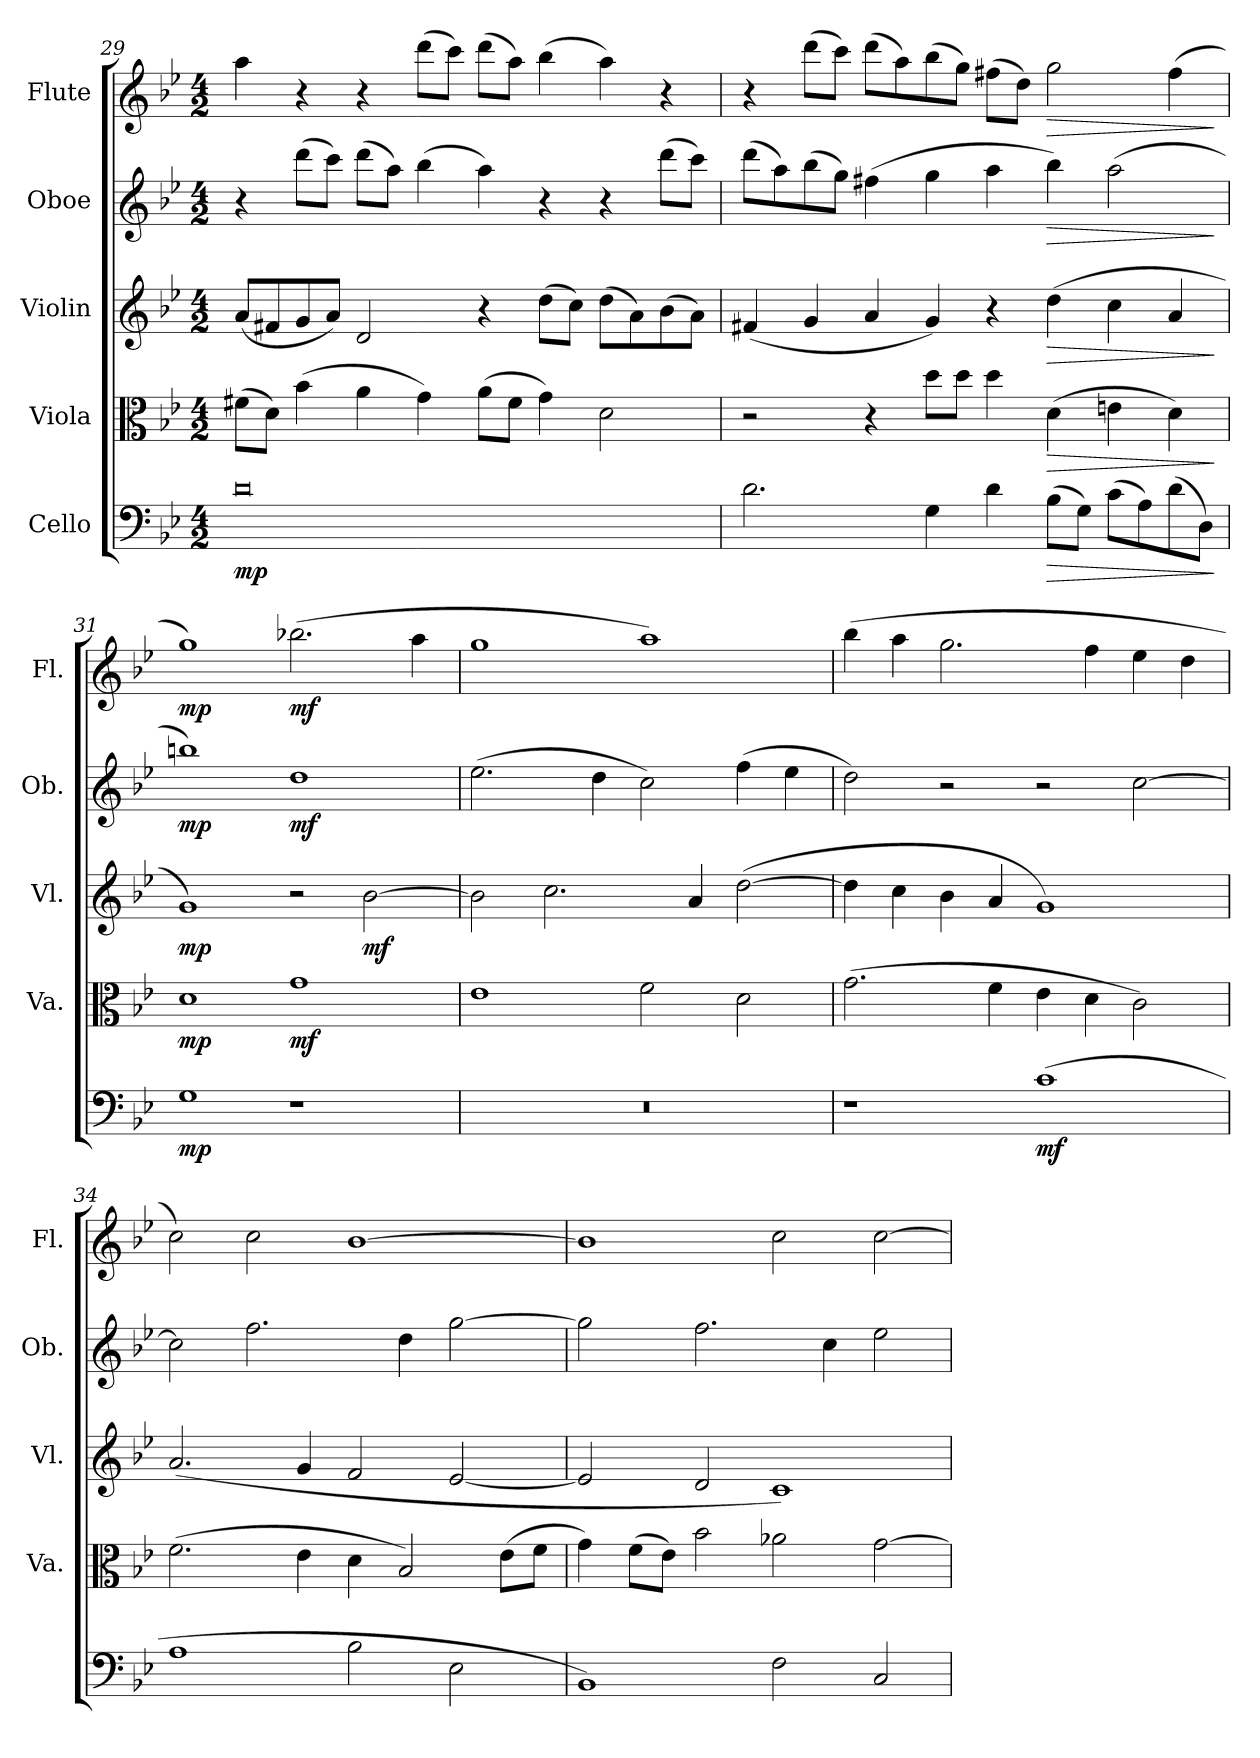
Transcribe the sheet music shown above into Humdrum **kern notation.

**kern	**dynam	**kern	**dynam	**kern	**dynam	**kern	**dynam	**kern	**dynam
*part5	*part5	*part4	*part4	*part3	*part3	*part2	*part2	*part1	*part1
*staff5	*staff5	*staff4	*staff4	*staff3	*staff3	*staff2	*staff2	*staff1	*staff1
*I"Cello	*	*I"Viola	*	*I"Violin	*	*I"Oboe	*	*I"Flute	*
*	*	*I'Va.	*	*I'Vl.	*	*I'Ob.	*	*I'Fl.	*
*clefF4	*	*clefC3	*	*clefG2	*	*clefG2	*	*clefG2	*
*k[b-e-]	*	*k[b-e-]	*	*k[b-e-]	*	*k[b-e-]	*	*k[b-e-]	*
*M4/2	*	*M4/2	*	*M4/2	*	*M4/2	*	*M4/2	*
=29	=29	=29	=29	=29	=29	=29	=29	=29	=29
!	!LO:DY:b	!	!	!	!	!	!	!	!
0d	mp	(>8f#X\L	.	(<8a/L	.	4r	.	4aa\	.
.	.	8d\J)	.	8f#X/	.	.	.	.	.
.	.	(>4b-\	.	8g/	.	(>8ddd\L	.	4r	.
.	.	.	.	8a/J)	.	8ccc\J)	.	.	.
.	.	4a\	.	2d/	.	(>8ddd\L	.	4r	.
.	.	.	.	.	.	8aa\J)	.	.	.
.	.	4g\)	.	.	.	(>4bb-\	.	(>8ddd\L	.
.	.	.	.	.	.	.	.	8ccc\J)	.
.	.	(>8a\L	.	4r	.	4aa\)	.	(>8ddd\L	.
.	.	8f#\J	.	.	.	.	.	8aa\J)	.
.	.	4g\)	.	(>8dd\L	.	4r	.	(>4bb-\	.
.	.	.	.	8cc\J)	.	.	.	.	.
.	.	2d\	.	(>8dd\L	.	4r	.	4aa\)	.
.	.	.	.	8a\)	.	.	.	.	.
.	.	.	.	(>8b-\	.	(>8ddd\L	.	4r	.
.	.	.	.	8a\J)	.	8ccc\J)	.	.	.
!!LO:LB:g=z
=30	=30	=30	=30	=30	=30	=30	=30	=30	=30
2.d\	.	2r	.	(<4f#X/	.	(>8ddd\L	.	4r	.
.	.	.	.	.	.	8aa\)	.	.	.
.	.	.	.	4g/	.	(>8bb-\	.	(>8ddd\L	.
.	.	.	.	.	.	8gg\J)	.	8ccc\J)	.
.	.	4r	.	4a/	.	(>4ff#X\	.	(>8ddd\L	.
.	.	.	.	.	.	.	.	8aa\)	.
4G\	.	8dd\L	.	4g/)	.	4gg\	.	(>8bb-\	.
.	.	8dd\J	.	.	.	.	.	8gg\J)	.
4d\	.	4dd\	.	4r	.	4aa\	.	(>8ff#X\L	.
.	.	.	.	.	.	.	.	8dd\J)	.
!	!LO:HP:b	!	!LO:HP:b	!	!LO:HP:b	!	!LO:HP:b	!	!LO:HP:b
(>8B-\L	>	(>4d\	>	(>4dd\	>	4bb-\)	>	2gg\	>
8G\J)	.	.	.	.	.	.	.	.	.
(>8c\L	.	4en\	.	4cc\	.	(>2aa\	.	.	.
8A\)	.	.	.	.	.	.	.	.	.
(>8d\	.	4d\)	.	4a/	.	.	.	(>4ff#\	.
8D\J)	.	.	.	.	.	.	.	.	.
.	]	.	]	.	]	.	]	.	]
=31	=31	=31	=31	=31	=31	=31	=31	=31	=31
!	!LO:DY:b	!	!LO:DY:b	!	!LO:DY:b	!	!LO:DY:b	!	!LO:DY:b
1G	mp	1d	mp	1g)	mp	1bbn)	mp	1gg)	mp
!	!	!	!LO:DY:b	!	!	!	!LO:DY:b	!	!LO:DY:b
1r	.	1g	mf	2r	.	1dd	mf	(>2.bb-X\	mf
!	!	!	!	!	!LO:DY:b	!	!	!	!
.	.	.	.	[2b-\	mf	.	.	.	.
.	.	.	.	.	.	.	.	4aa\	.
=32	=32	=32	=32	=32	=32	=32	=32	=32	=32
0r	.	1e-	.	2b-\]	.	(>2.ee-\	.	1gg	.
.	.	.	.	2.cc\	.	.	.	.	.
.	.	.	.	.	.	4dd\	.	.	.
.	.	2f\	.	.	.	2cc\)	.	1aa)	.
.	.	.	.	4a/	.	.	.	.	.
.	.	2d\	.	(>[2dd\	.	(>4ff\	.	.	.
.	.	.	.	.	.	4ee-\	.	.	.
!!LO:LB:g=z
=33	=33	=33	=33	=33	=33	=33	=33	=33	=33
1r	.	(>2.g\	.	4dd\]	.	2dd\)	.	(>4bb-\	.
.	.	.	.	4cc\	.	.	.	4aa\	.
.	.	.	.	4b-\	.	2r	.	2.gg\	.
.	.	4f\	.	4a/	.	.	.	.	.
!	!LO:DY:b	!	!	!	!	!	!	!	!
(>1c	mf	4e-\	.	1g)	.	2r	.	.	.
.	.	4d\	.	.	.	.	.	4ff\	.
.	.	2c\)	.	.	.	[2cc\	.	4ee-\	.
.	.	.	.	.	.	.	.	4dd\	.
=34	=34	=34	=34	=34	=34	=34	=34	=34	=34
1A	.	(>2.f\	.	(>2.a/	.	2cc\]	.	2cc\)	.
.	.	.	.	.	.	2.ff\	.	2cc\	.
.	.	4e-\	.	4g/	.	.	.	.	.
2B-\	.	4d\	.	2f/	.	.	.	[1b-	.
.	.	2B-/)	.	.	.	4dd\	.	.	.
2E-\	.	.	.	[2e-/	.	[2gg\	.	.	.
.	.	(>8e-\L	.	.	.	.	.	.	.
.	.	8f\J	.	.	.	.	.	.	.
=35	=35	=35	=35	=35	=35	=35	=35	=35	=35
1BB-)	.	4g\)	.	2e-/]	.	2gg\]	.	1b-]	.
.	.	(>8f\L	.	.	.	.	.	.	.
.	.	8e-\J)	.	.	.	.	.	.	.
.	.	2b-\	.	2d/	.	2.ff\	.	.	.
2F\	.	2a-X\	.	1c)	.	.	.	2cc\	.
.	.	.	.	.	.	4cc\	.	.	.
2C/	.	[2g\	.	.	.	2ee-\	.	[2cc\	.
=	=	=	=	=	=	=	=	=	=
*-	*-	*-	*-	*-	*-	*-	*-	*-	*-
